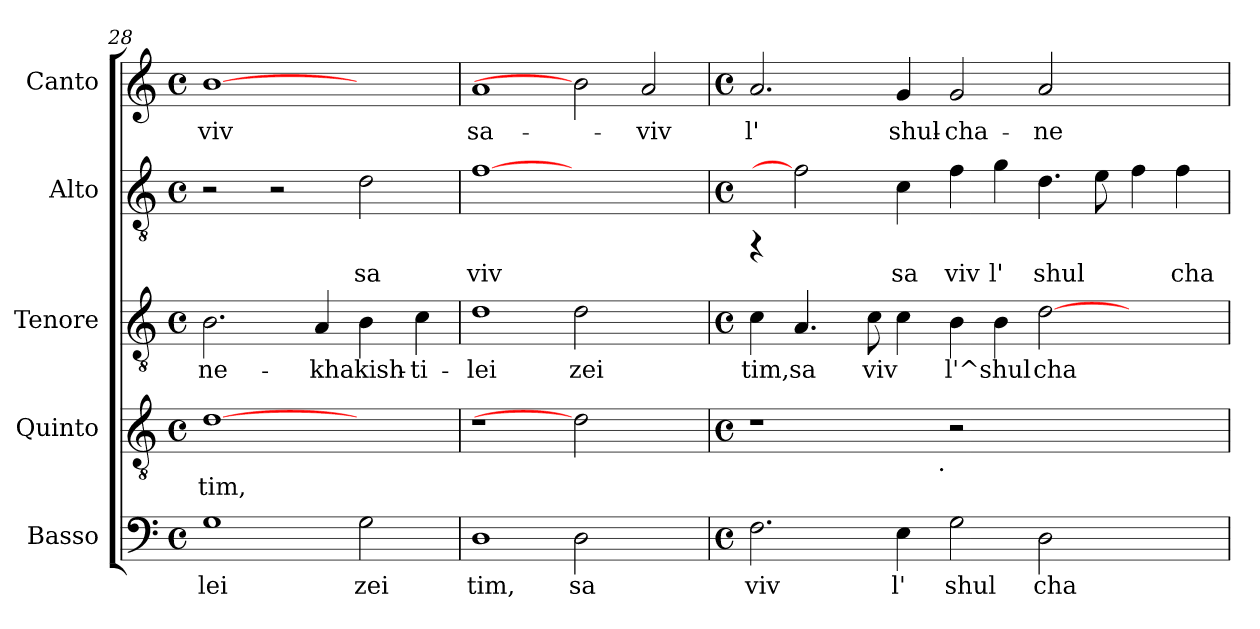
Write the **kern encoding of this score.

**kern	**text	**kern	**text	**kern	**text	**kern	**text	**kern	**text
*part5	*part5	*part4	*part4	*part3	*part3	*part2	*part2	*part1	*part1
*staff5	*staff5	*staff4	*staff4	*staff3	*staff3	*staff2	*staff2	*staff1	*staff1
*I"Basso	*	*I"Quinto	*	*I"Tenore	*	*I"Alto	*	*I"Canto	*
*clefF4	*	*clefGv2	*	*clefGv2	*	*clefGv2	*	*clefG2	*
*k[]	*	*k[]	*	*k[]	*	*k[]	*	*k[]	*
*C:	*	*C:	*	*C:	*	*C:	*	*C:	*
*M4/4	*	*M4/4	*	*M4/4	*	*M4/4	*	*M4/4	*
*met(c)	*	*met(c)	*	*met(c)	*	*met(c)	*	*met(c)	*
=28	=28	=28	=28	=28	=28	=28	=28	=28	=28
!	!LO:LY:b:cj	!	!LO:LY:b:cj	!	!LO:LY:b:cj	!	!	!	!LO:LY:b:cj
1G	lei	[1d	tim,	2.B\	-ne-	2r	.	[1b	viv
.	.	.	.	.	.	2r	.	.	.
!	!	!	!	!	!LO:LY:b:cj	!	!	!	!
.	.	.	.	4A/	-kha	.	.	.	.
!	!LO:LY:b:cj	!	!	!	!LO:LY:b:cj	!	!LO:LY:b:cj	!	!
2G\	zei	2ryy	.	4B\	kish-	2d\	sa	2ryy	.
!	!	!	!	!	!LO:LY:b:cj	!	!	!	!
.	.	.	.	4c\	-ti-	.	.	.	.
!!LO:LB:g=z
=29	=29	=29	=29	=29	=29	=29	=29	=29	=29
!	!LO:LY:b:cj	!	!	!	!LO:LY:b:cj	!	!LO:LY:b:cj	!	!LO:LY:b:cj
1D	tim,	1r	.	1d	-lei	[1f	viv	1a	sa-
!	!LO:LY:b:cj	!	!	!	!LO:LY:b:cj	!	!	!	!
2D\	sa	2d]	.	2d\	zei	1ryy	.	2b]	.
!	!	!	!	!	!	!	!	!	!LO:LY:b:cj
2ryy	.	2ryy	.	2ryy	.	.	.	2a/	-viv
=30	=30	=30	=30	=30	=30	=30	=30	=30	=30
*M4/4	*	*M4/4	*	*M4/4	*	*M4/4	*	*M4/4	*
*met(c)	*	*met(c)	*	*met(c)	*	*met(c)	*	*met(c)	*
!	!LO:LY:b:cj	!	!	!	!LO:LY:b:cj	!	!	!	!LO:LY:b:cj
*	*	*^	*	*	*	*	*	*	*
2.F\	viv	1r	2ryy	.	4c\	tim,	4rFF	.	2.a/	l'
!	!	!	!	!	!	!LO:LY:b:cj	!	!	!	!
.	.	.	.	.	4.A/	sa	2f]	.	.	.
.	.	.	4...ryy	.	.	.	.	.	.	.
!	!	!	!	!	!	!LO:LY:b:cj	!	!	!	!
.	.	.	.	.	8c\	viv	.	.	.	.
!	!LO:LY:b:cj	!	!	!	!	!LO:LY:b:cj	!	!LO:LY:b:cj	!	!LO:LY:b:cj
4E\	l'	.	.	.	4c\	.	4c\	sa	4g/	shul-
!	!	!	!LO:TX:b:t=.	!	!	!	!	!	!	!
.	.	.	1ryy	.	.	.	.	.	.	.
!	!LO:LY:b:cj	!	!	!	!	!LO:LY:b:cj	!	!LO:LY:b:cj	!	!LO:LY:b:cj
2G\	shul	2r	.	.	4B\	l'^shul	4f\	viv	2g/	-cha-
!	!	!	!	!	!	!LO:LY:b:cj	!	!LO:LY:b:cj	!	!
.	.	.	.	.	4B\	.	4g\	l'	.	.
!	!LO:LY:b:cj	!	!	!	!	!LO:LY:b:cj	!	!LO:LY:b:cj	!	!LO:LY:b:cj
2D\	cha	1ryy	.	.	[>2d\	cha	4.d\	shul	2a/	-ne-
!	!	!	!	!	!	!	!	!LO:LY:b:cj	!	!
.	.	.	.	.	.	.	8e\	.	.	.
.	.	.	2ryy	.	.	.	.	.	.	.
!	!	!	!	!	!	!	!	!LO:LY:b:cj	!	!
2ryy	.	.	.	.	2ryy	.	4f\	.	2ryy	.
!	!	!	!	!	!	!	!	!LO:LY:b:cj	!	!
.	.	.	.	.	.	.	4f\	cha	.	.
.	.	.	32ryy	.	.	.	.	.	.	.
*	*	*v	*v	*	*	*	*	*	*	*
=	=	=	=	=	=	=	=	=	=
*-	*-	*-	*-	*-	*-	*-	*-	*-	*-
